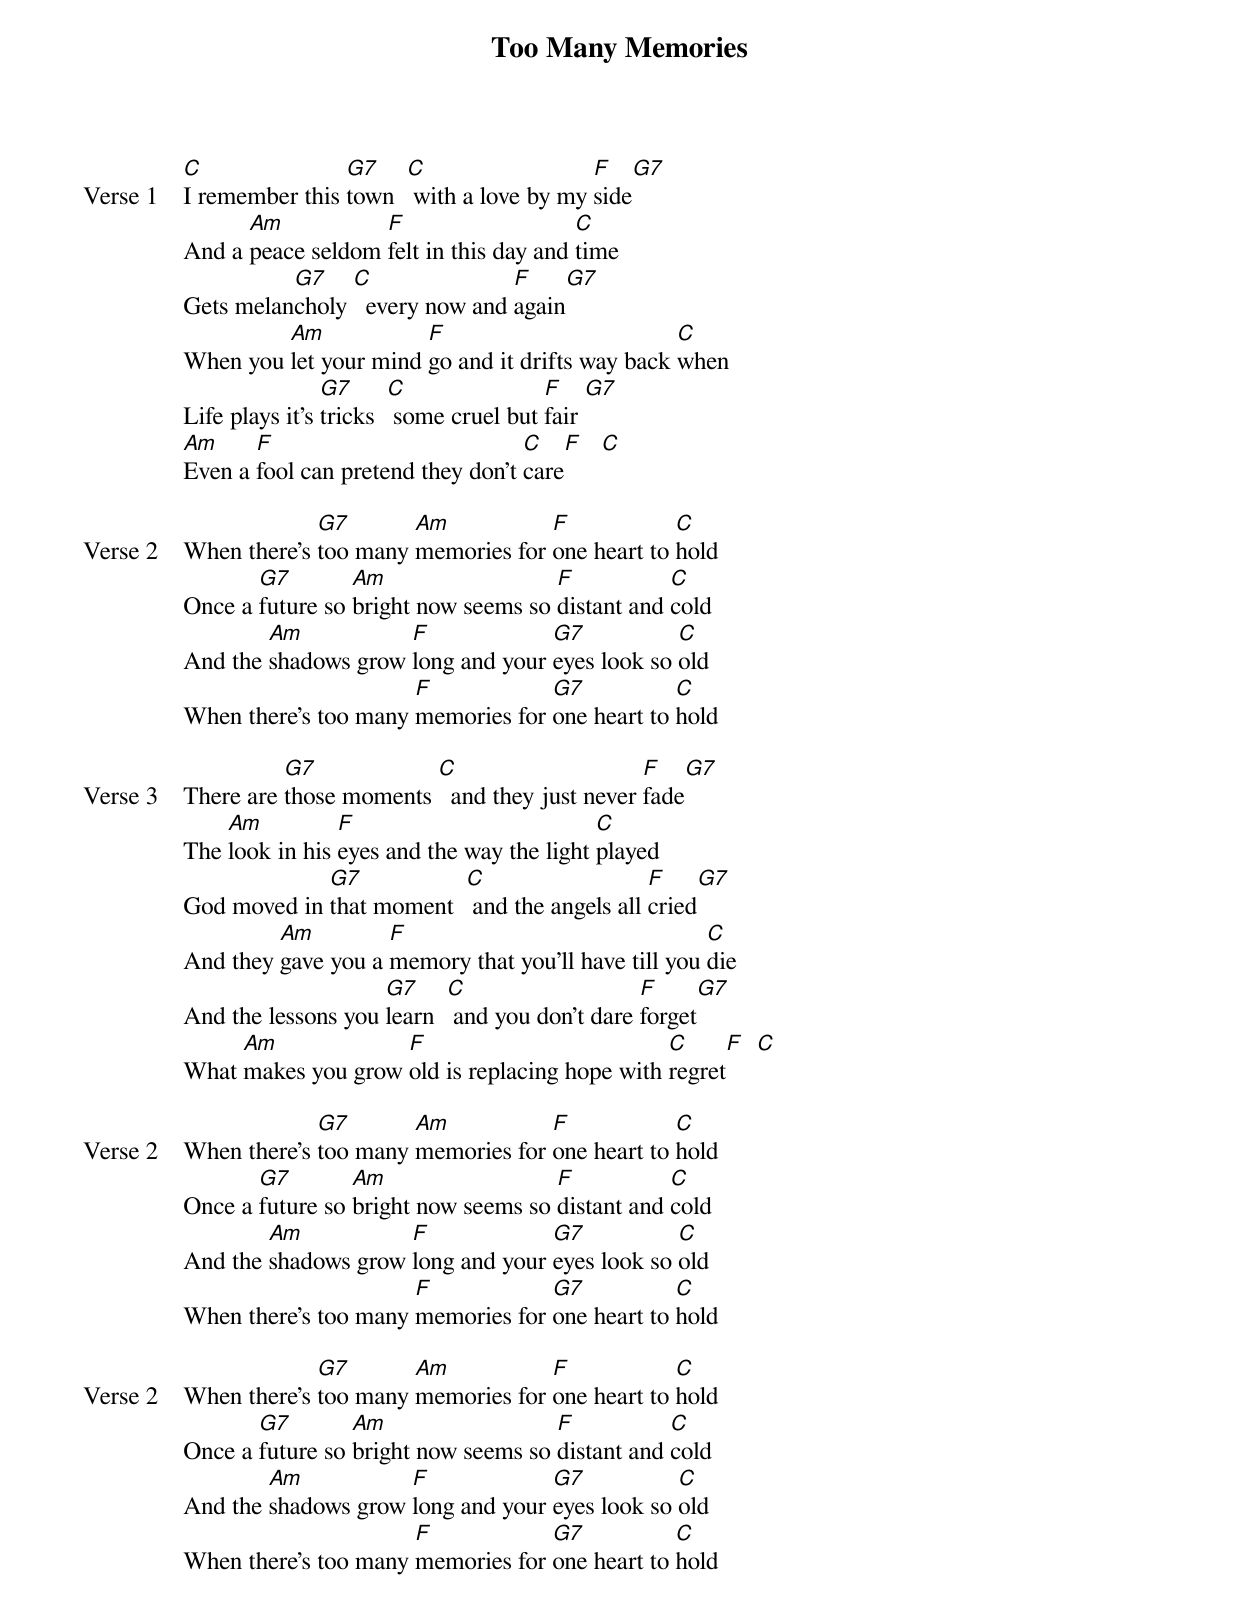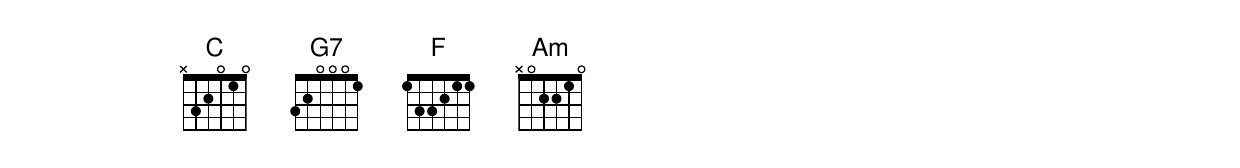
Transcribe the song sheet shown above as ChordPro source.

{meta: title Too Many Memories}
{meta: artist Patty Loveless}
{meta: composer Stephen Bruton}

{start_of_verse: Verse 1}
[C]I remember this [G7]town  [C] with a love by my [F]side[G7]
And a [Am]peace seldom [F]felt in this day and [C]time
Gets melan[G7]choly [C]  every now and [F]again[G7]
When you [Am]let your mind [F]go and it drifts way back [C]when
Life plays it's [G7]tricks  [C] some cruel but [F]fair [G7]
[Am]Even a [F]fool can pretend they don't [C]care[F]   [C]
{end_of_verse}

{start_of_verse: Verse 2}
When there's [G7]too many [Am]memories for [F]one heart to [C]hold
Once a [G7]future so [Am]bright now seems so [F]distant and [C]cold
And the [Am]shadows grow [F]long and your [G7]eyes look so [C]old
When there's too many [F]memories for [G7]one heart to [C]hold
{end_of_verse}

{start_of_verse: Verse 3}
There are [G7]those moments [C]  and they just never [F]fade[G7]
The [Am]look in his [F]eyes and the way the light [C]played
God moved in [G7]that moment  [C] and the angels all [F]cried[G7]
And they [Am]gave you a [F]memory that you’ll have till you [C]die
And the lessons you [G7]learn  [C] and you don't dare [F]forget[G7]
What [Am]makes you grow [F]old is replacing hope with [C]regret[F]  [C]
{end_of_verse}

{start_of_verse: Verse 2}
When there's [G7]too many [Am]memories for [F]one heart to [C]hold
Once a [G7]future so [Am]bright now seems so [F]distant and [C]cold
And the [Am]shadows grow [F]long and your [G7]eyes look so [C]old
When there's too many [F]memories for [G7]one heart to [C]hold
{end_of_verse}

{start_of_verse: Verse 2}
When there's [G7]too many [Am]memories for [F]one heart to [C]hold
Once a [G7]future so [Am]bright now seems so [F]distant and [C]cold
And the [Am]shadows grow [F]long and your [G7]eyes look so [C]old
When there's too many [F]memories for [G7]one heart to [C]hold
{end_of_verse}
